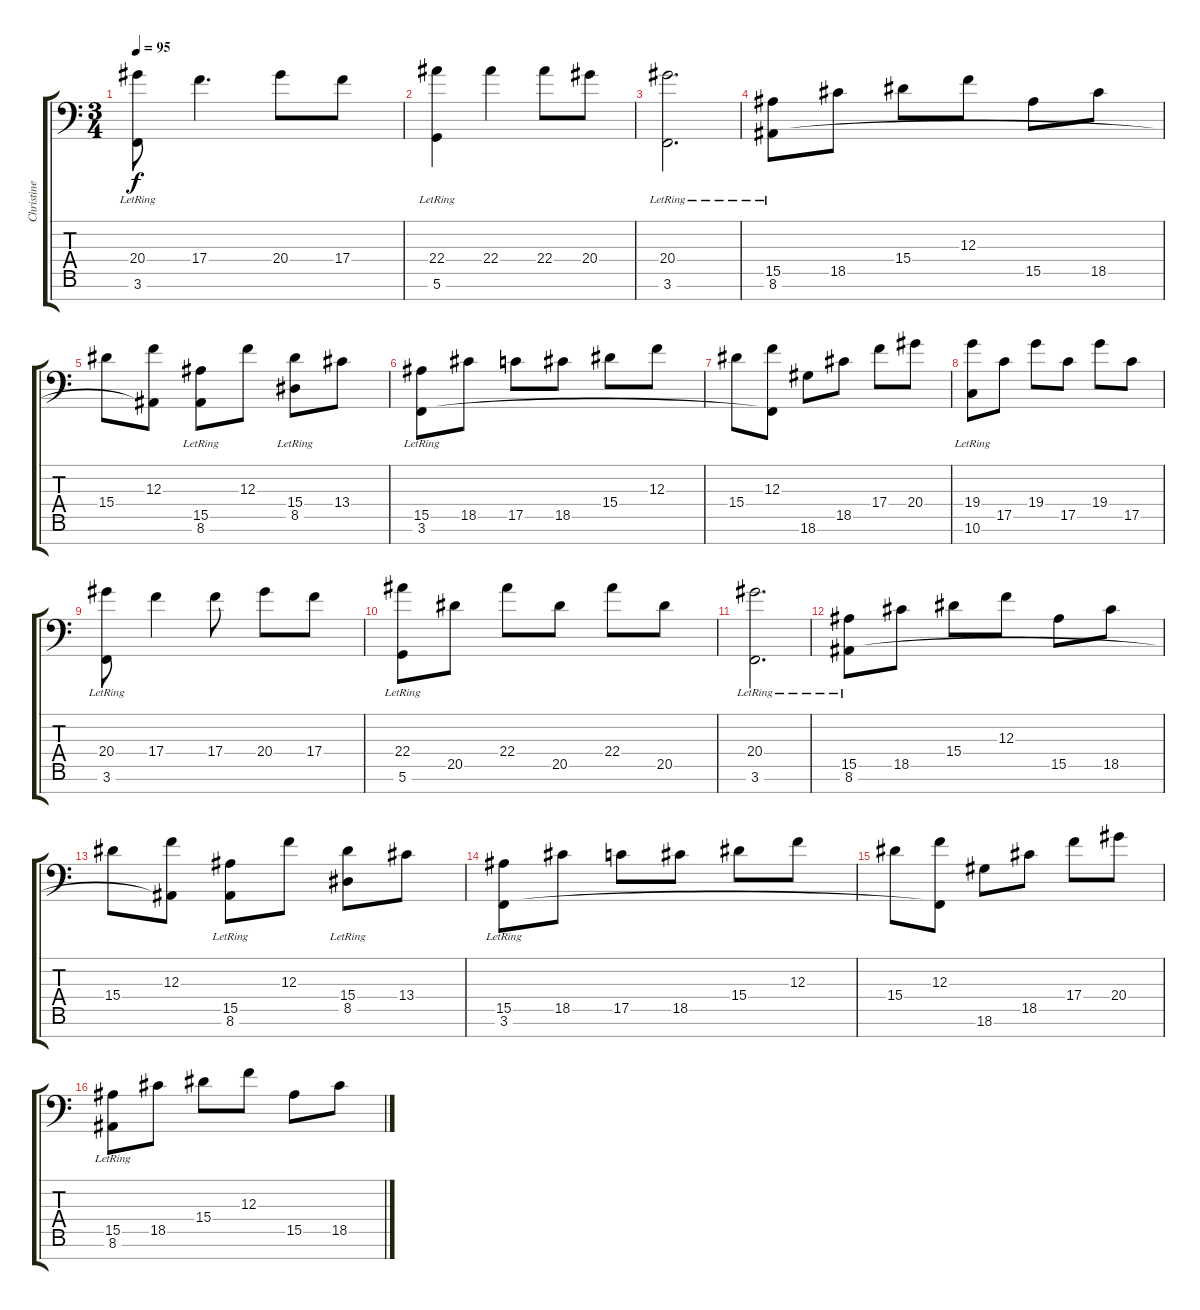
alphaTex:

\track ("Christine S." "Christine ") {instrument electricgrandpiano}
\staff {score tabs}
\tuning (D4 A3 F3 C3 G2 D2 A1) {hide}
\ts (3 4)
\tempo 95
\clef f4
\ks c
(20.4 3.6{lr}).8{dy f} 17.4.4{d} 20.4.8 17.4.8 |
(22.4 5.6{lr}).4 22.4.4 22.4.8 20.4.8 |
(20.4 3.6{lr}).2{d} |
(15.5 8.6{lr}).8 18.5.8 15.4.8 12.3.8 15.5.8 18.5.8 |
15.4.8 (12.3 8.6{t}).8 (15.5 8.6{lr}).8 12.3.8 (15.4 8.5{lr}).8 13.4.8 |
(15.5 3.6{lr}).8 18.5.8 17.5.8 18.5.8 15.4.8 12.3.8 |
15.4.8 (12.3 3.6{t}).8 18.6.8 18.5.8 17.4.8 20.4.8 |
(19.4 10.6{lr}).8 17.5.8 19.4.8 17.5.8 19.4.8 17.5.8 |
(20.4 3.6{lr}).8 17.4.4 17.4.8 20.4.8 17.4.8 |
(22.4 5.6{lr}).8 20.5.8 22.4.8 20.5.8 22.4.8 20.5.8 |
(20.4 3.6{lr}).2{d} |
(15.5 8.6{lr}).8 18.5.8 15.4.8 12.3.8 15.5.8 18.5.8 |
15.4.8 (12.3 8.6{t}).8 (15.5 8.6{lr}).8 12.3.8 (15.4 8.5{lr}).8 13.4.8 |
(15.5 3.6{lr}).8 18.5.8 17.5.8 18.5.8 15.4.8 12.3.8 |
15.4.8 (12.3 3.6{t}).8 18.6.8 18.5.8 17.4.8 20.4.8 |
(15.5 8.6{lr}).8 18.5.8 15.4.8 12.3.8 15.5.8 18.5.8
